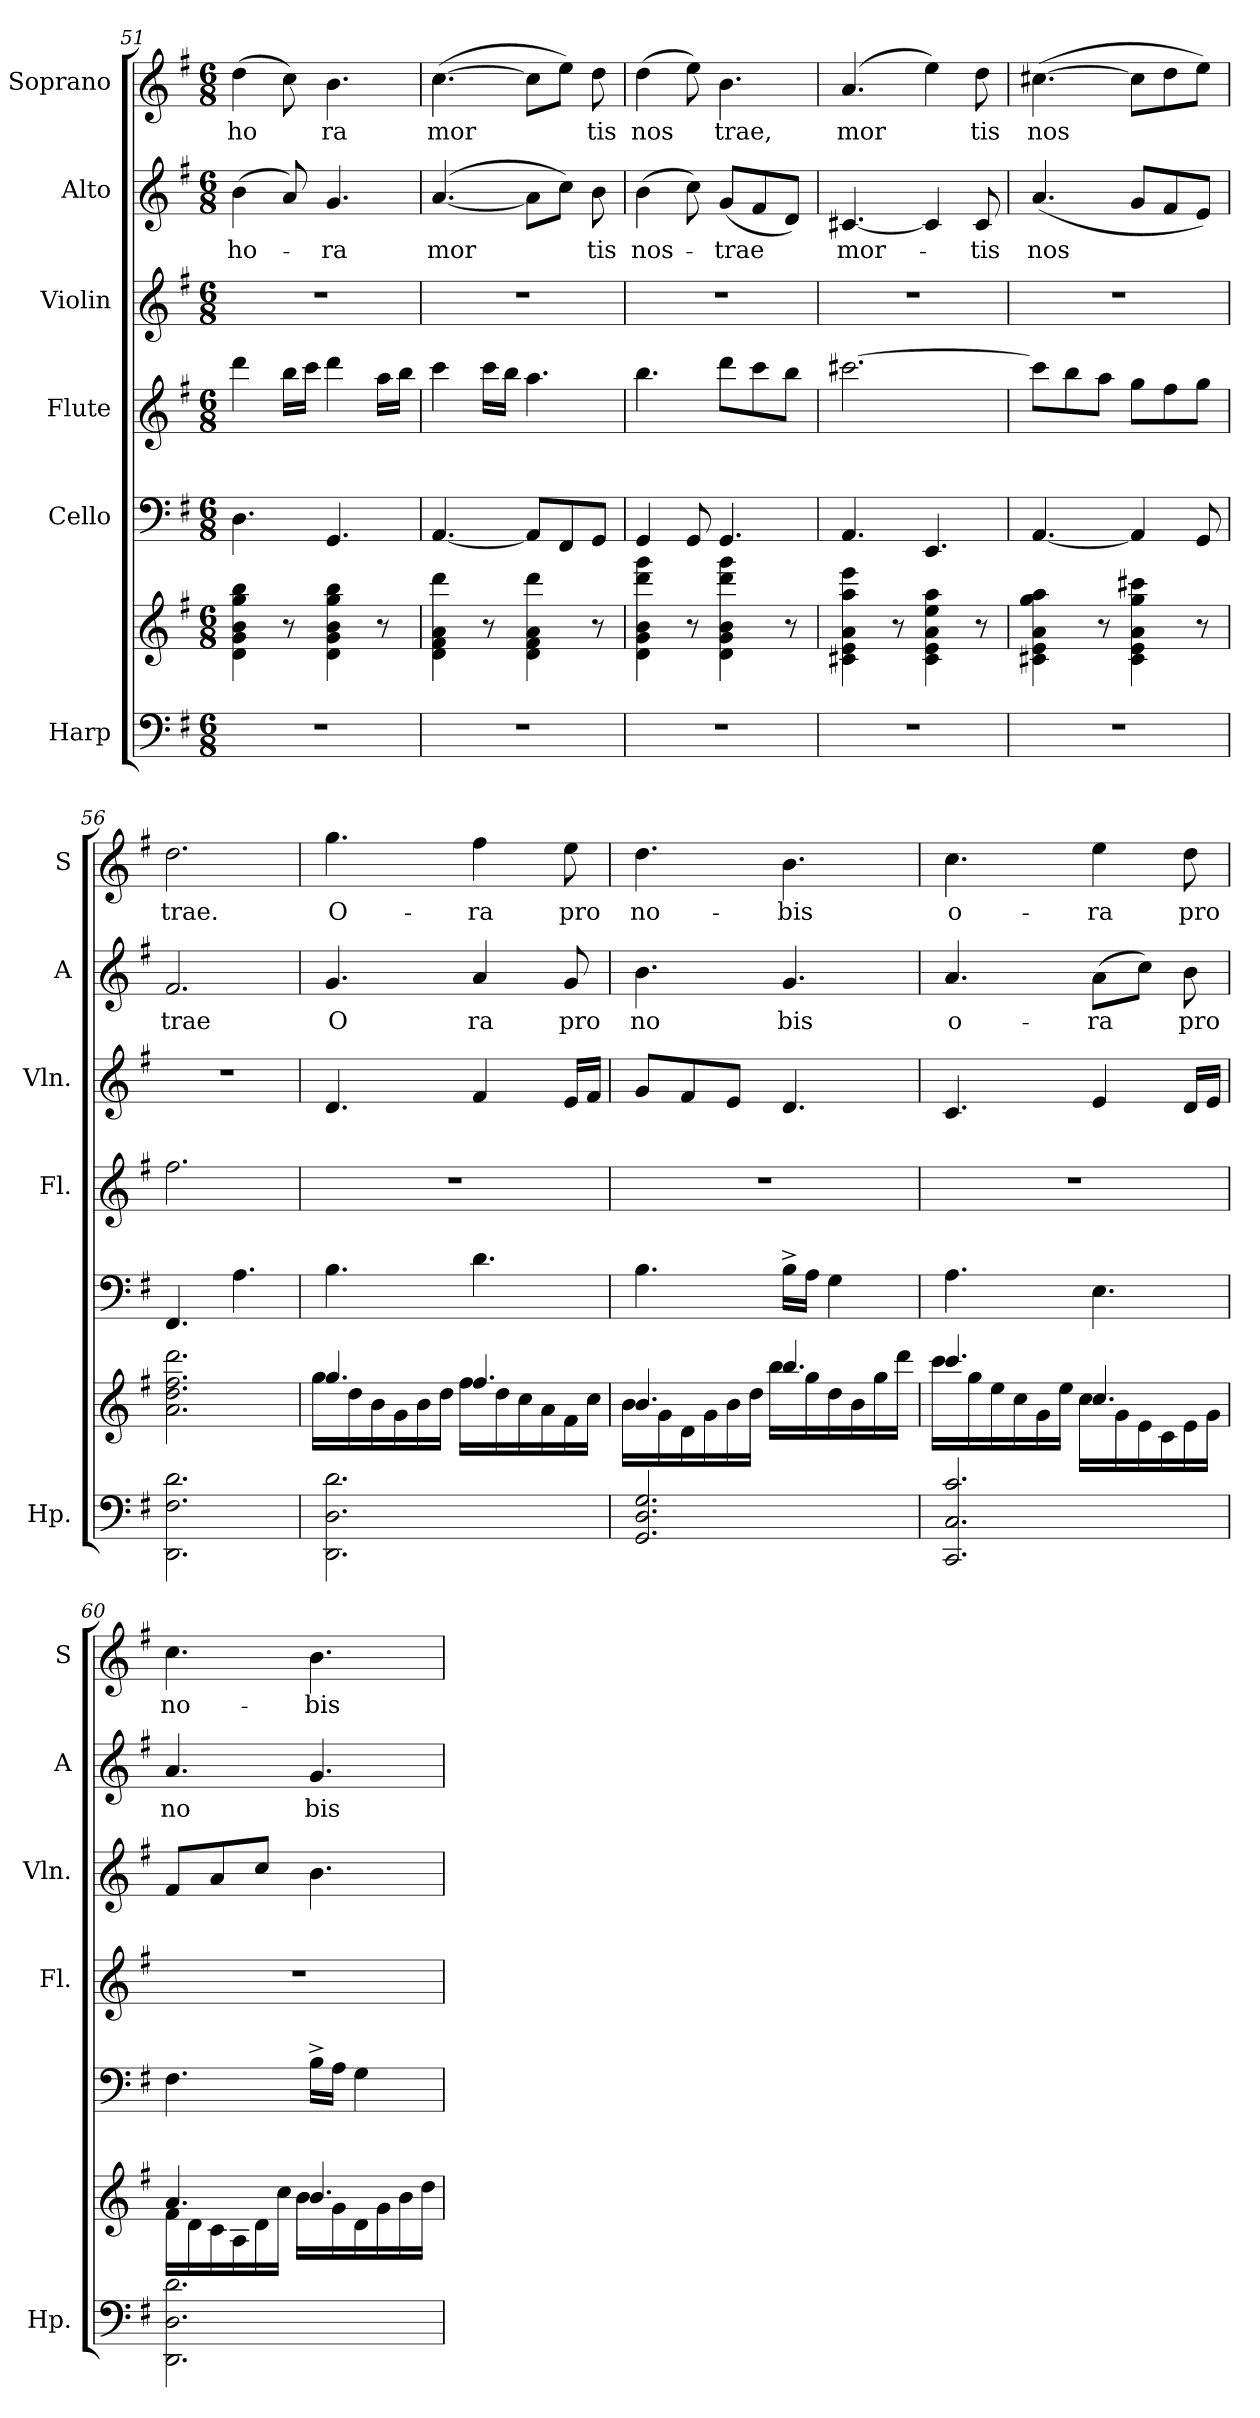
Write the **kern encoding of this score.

**kern	**kern	**kern	**kern	**kern	**kern	**text	**kern	**text
*part6	*part6	*part5	*part4	*part3	*part2	*part2	*part1	*part1
*staff7	*staff6	*staff5	*staff4	*staff3	*staff2	*staff2	*staff1	*staff1
*I"Harp	*	*I"Cello	*I"Flute	*I"Violin	*I"Alto	*	*I"Soprano	*
*I'Hp.	*	*	*I'Fl.	*I'Vln.	*I'A	*	*I'S	*
!!LO:LB:g=z
*clefF4	*clefG2	*clefF4	*clefG2	*clefG2	*clefG2	*	*clefG2	*
*k[f#]	*k[f#]	*k[f#]	*k[f#]	*k[f#]	*k[f#]	*	*k[f#]	*
*G:	*G:	*G:	*G:	*G:	*G:	*	*G:	*
*M6/8	*M6/8	*M6/8	*M6/8	*M6/8	*M6/8	*	*M6/8	*
=51	=51	=51	=51	=51	=51	=51	=51	=51
!	!	!	!	!	!	!LO:LY:b	!	!LO:LY:b
2.r	4d\ 4g\ 4b\ 4gg\ 4bb\	4.D\	4ddd\	2.r	(>4b\	ho-	(>4dd\	ho
.	8r	.	16bb\LL	.	8a/)	.	8cc\)	.
.	.	.	16ccc\JJ	.	.	.	.	.
!	!	!	!	!	!	!LO:LY:b	!	!LO:LY:b
.	4d\ 4g\ 4b\ 4gg\ 4bb\	4.GG/	4ddd\	.	4.g/	-ra	4.b\	ra
.	8r	.	16aa\LL	.	.	.	.	.
.	.	.	16bb\JJ	.	.	.	.	.
=52	=52	=52	=52	=52	=52	=52	=52	=52
!	!	!	!	!	!	!LO:LY:b	!	!LO:LY:b
2.r	4d\ 4f#\ 4a\ 4ddd\	[4.AA/	4ccc\	2.r	(>[4.a/	mor	(>[4.cc\	mor
.	8r	.	16ccc\LL	.	.	.	.	.
.	.	.	16bb\JJ	.	.	.	.	.
.	4d\ 4f#\ 4a\ 4ddd\	8AA/L]	4.aa\	.	8a\L]	.	8cc\L]	.
.	.	8FF#/	.	.	8cc\J)	.	8ee\J)	.
!	!	!	!	!	!	!LO:LY:b	!	!LO:LY:b
.	8r	8GG/J	.	.	8b\	tis	8dd\	tis
=53	=53	=53	=53	=53	=53	=53	=53	=53
!	!	!	!	!	!	!LO:LY:b	!	!LO:LY:b
2.r	4d\ 4g\ 4b\ 4ddd\ 4ggg\	4GG/	4.bb\	2.r	(>4b\	nos-	(>4dd\	nos
.	8r	8GG/	.	.	8cc\)	.	8ee\)	.
!	!	!	!	!	!	!LO:LY:b	!	!LO:LY:b
.	4d\ 4g\ 4b\ 4ddd\ 4ggg\	4.GG/	8ddd\L	.	(<8g/L	-trae	4.b\	trae,
.	.	.	8ccc\	.	8f#/	.	.	.
.	8r	.	8bb\J	.	8d/J)	.	.	.
=54	=54	=54	=54	=54	=54	=54	=54	=54
!	!	!	!	!	!	!LO:LY:b	!	!LO:LY:b
2.r	4c#X\ 4e\ 4a\ 4aa\ 4eee\	4.AA/	[2.ccc#X\	2.r	[4.c#X/	mor-	(>4.a/	mor
.	8r	.	.	.	.	.	.	.
.	4c#\ 4e\ 4a\ 4ee\ 4aa\	4.EE/	.	.	4c#/]	.	4ee\)	.
!	!	!	!	!	!	!LO:LY:b	!	!LO:LY:b
.	8r	.	.	.	8c#/	-tis	8dd\	tis
=55	=55	=55	=55	=55	=55	=55	=55	=55
!	!	!	!	!	!	!LO:LY:b	!	!LO:LY:b
2.r	4c#X\ 4e\ 4a\ 4gg\ 4aa\	[4.AA/	8ccc#\L]	2.r	(<4.a/	nos	(>[4.cc#X\	nos
.	.	.	8bb\	.	.	.	.	.
.	8r	.	8aa\J	.	.	.	.	.
.	4c#\ 4e\ 4a\ 4gg\ 4ccc#X\	4AA/]	8gg\L	.	8g/L	.	8cc#\L]	.
.	.	.	8ff#\	.	8f#/	.	8dd\	.
.	8r	8GG/	8gg\J	.	8e/J)	.	8ee\J)	.
=56	=56	=56	=56	=56	=56	=56	=56	=56
!	!	!	!	!	!	!LO:LY:b	!	!LO:LY:b
2.DD\ 2.F#\ 2.d\	2.a\ 2.dd\ 2.ff#\ 2.ddd\	4.FF#/	2.ff#\	2.r	2.f#/	trae	2.dd\	trae.
.	.	4.A\	.	.	.	.	.	.
=57	=57	=57	=57	=57	=57	=57	=57	=57
*	*^	*	*	*	*	*	*	*
!	!	!	!	!	!	!	!LO:LY:b	!	!LO:LY:b
2.DD\ 2.D\ 2.d\	4.gg/	16gg\LL	4.B\	2.r	4.d/	4.g/	O	4.gg\	O-
.	.	16dd\	.	.	.	.	.	.	.
.	.	16b\	.	.	.	.	.	.	.
.	.	16g\	.	.	.	.	.	.	.
.	.	16b\	.	.	.	.	.	.	.
.	.	16dd\JJ	.	.	.	.	.	.	.
!	!	!	!	!	!	!	!LO:LY:b	!	!LO:LY:b
.	4.ff#/	16ff#\LL	4.d\	.	4f#/	4a/	ra	4ff#\	-ra
.	.	16dd\	.	.	.	.	.	.	.
.	.	16cc\	.	.	.	.	.	.	.
.	.	16a\	.	.	.	.	.	.	.
!	!	!	!	!	!	!	!LO:LY:b	!	!LO:LY:b
.	.	16f#\	.	.	16e/LL	8g/	pro	8ee\	pro
.	.	16cc\JJ	.	.	16f#/JJ	.	.	.	.
!!LO:PB:g=z
=58	=58	=58	=58	=58	=58	=58	=58	=58	=58
!	!	!	!	!	!	!	!LO:LY:b	!	!LO:LY:b
2.GG/ 2.D/ 2.G/	4.b/	16b\LL	4.B\	2.r	8g/L	4.b\	no	4.dd\	no-
.	.	16g\	.	.	.	.	.	.	.
.	.	16d\	.	.	8f#/	.	.	.	.
.	.	16g\	.	.	.	.	.	.	.
.	.	16b\	.	.	8e/J	.	.	.	.
.	.	16dd\JJ	.	.	.	.	.	.	.
!	!	!	!	!	!	!	!LO:LY:b	!	!LO:LY:b
.	4.bb/	16bb\LL	16B^>\LL	.	4.d/	4.g/	bis	4.b\	-bis
.	.	16gg\	16A\JJ	.	.	.	.	.	.
.	.	16dd\	4G\	.	.	.	.	.	.
.	.	16b\	.	.	.	.	.	.	.
.	.	16gg\	.	.	.	.	.	.	.
.	.	16ddd\JJ	.	.	.	.	.	.	.
=59	=59	=59	=59	=59	=59	=59	=59	=59	=59
!	!	!	!	!	!	!	!LO:LY:b	!	!LO:LY:b
2.CC/ 2.C/ 2.c/	4.ccc/	16ccc\LL	4.A\	2.r	4.c/	4.a/	o-	4.cc\	o-
.	.	16gg\	.	.	.	.	.	.	.
.	.	16ee\	.	.	.	.	.	.	.
.	.	16cc\	.	.	.	.	.	.	.
.	.	16g\	.	.	.	.	.	.	.
.	.	16ee\JJ	.	.	.	.	.	.	.
!	!	!	!	!	!	!	!LO:LY:b	!	!LO:LY:b
.	4.cc/	16cc\LL	4.E\	.	4e/	(>8a\L	-ra	4ee\	-ra
.	.	16g\	.	.	.	.	.	.	.
.	.	16e\	.	.	.	8cc\J)	.	.	.
.	.	16c\	.	.	.	.	.	.	.
!	!	!	!	!	!	!	!LO:LY:b	!	!LO:LY:b
.	.	16e\	.	.	16d/LL	8b\	pro	8dd\	pro
.	.	16g\JJ	.	.	16e/JJ	.	.	.	.
=60	=60	=60	=60	=60	=60	=60	=60	=60	=60
!	!	!	!	!	!	!	!LO:LY:b	!	!LO:LY:b
2.DD\ 2.D\ 2.d\	4.a/	16f#\LL	4.F#\	2.r	8f#/L	4.a/	no	4.cc\	no-
.	.	16d\	.	.	.	.	.	.	.
.	.	16c\	.	.	8a/	.	.	.	.
.	.	16A\	.	.	.	.	.	.	.
.	.	16d\	.	.	8cc/J	.	.	.	.
.	.	16cc\JJ	.	.	.	.	.	.	.
!	!	!	!	!	!	!	!LO:LY:b	!	!LO:LY:b
.	4.b/	16b\LL	16B^>\LL	.	4.b\	4.g/	bis	4.b\	-bis
.	.	16g\	16A\JJ	.	.	.	.	.	.
.	.	16d\	4G\	.	.	.	.	.	.
.	.	16g\	.	.	.	.	.	.	.
.	.	16b\	.	.	.	.	.	.	.
.	.	16dd\JJ	.	.	.	.	.	.	.
*	*v	*v	*	*	*	*	*	*	*
=	=	=	=	=	=	=	=	=
*-	*-	*-	*-	*-	*-	*-	*-	*-
